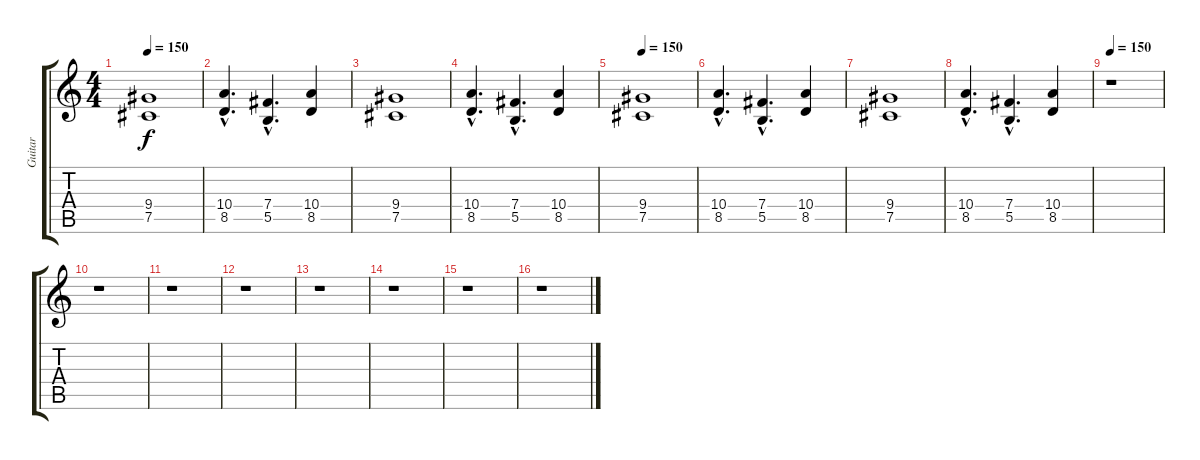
\track ("Guitar" "Guitar") {instrument distortionguitar}
\staff {score tabs}
\tuning (Db4 Ab3 E3 B2 Gb2 Db2) {hide}
\ts (4 4)
\tempo 150
\clef g2
\ks c
(9.4 7.5).1{dy f volume 13} |
(10.4{hac} 8.5{hac}).4{d} (7.4{hac} 5.5{hac}).4{d} (10.4 8.5).4 |
(9.4 7.5).1 |
(10.4{hac} 8.5{hac}).4{d} (7.4{hac} 5.5{hac}).4{d} (10.4 8.5).4 |
\tempo 150
(9.4 7.5).1 |
(10.4{hac} 8.5{hac}).4{d} (7.4{hac} 5.5{hac}).4{d} (10.4 8.5).4 |
(9.4 7.5).1 |
(10.4{hac} 8.5{hac}).4{d} (7.4{hac} 5.5{hac}).4{d} (10.4 8.5).4 |
\tempo 150
r.1 |
r.1 |
r.1 |
r.1 |
r.1 |
r.1 |
r.1 |
r.1
